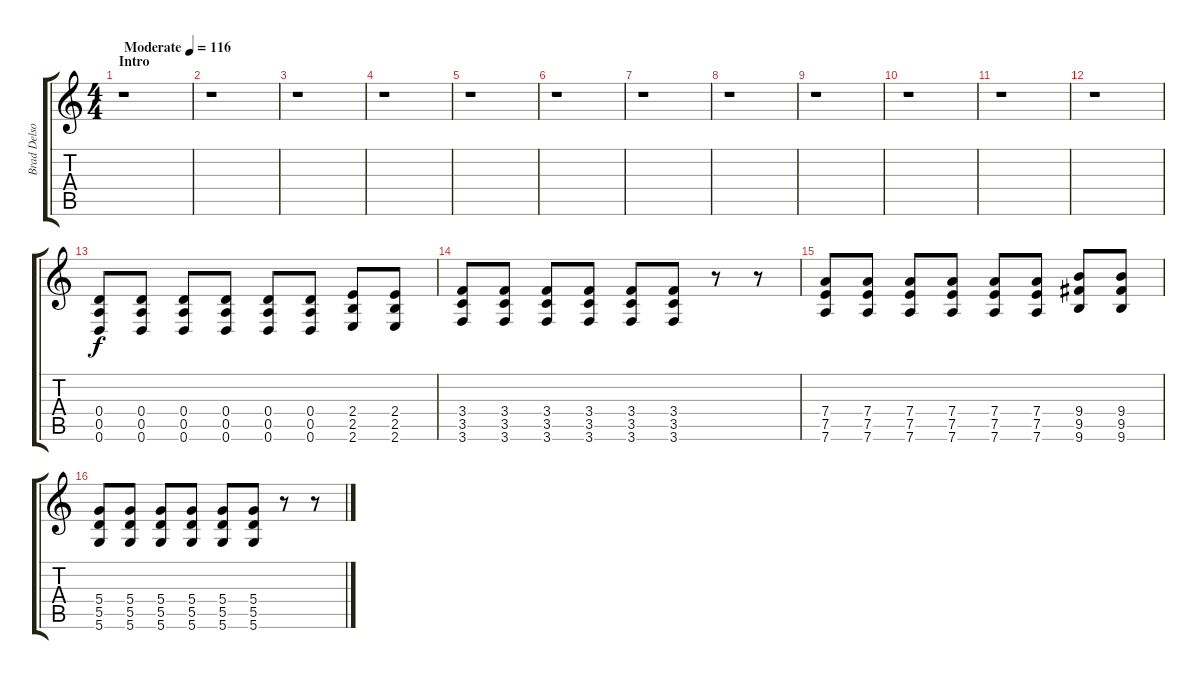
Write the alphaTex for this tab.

\track ("Brad Delson (Guitar)" "Brad Delso") {instrument distortionguitar}
\staff {score tabs}
\tuning (E4 B3 G3 D3 A2 D2) {hide}
\ts (4 4)
\section ("" "Intro")
\tempo (116 "Moderate")
\clef g2
\ks c
r.1{dy f instrument distortionguitar} |
r.1 |
r.1 |
r.1 |
r.1 |
r.1 |
r.1 |
r.1 |
r.1 |
r.1 |
r.1 |
r.1 |
(0.4 0.5 0.6).8 (0.4 0.5 0.6).8 (0.4 0.5 0.6).8 (0.4 0.5 0.6).8 (0.4 0.5 0.6).8 (0.4 0.5 0.6).8 (2.4 2.5 2.6).8 (2.4 2.5 2.6).8 |
(3.4 3.5 3.6).8 (3.4 3.5 3.6).8 (3.4 3.5 3.6).8 (3.4 3.5 3.6).8 (3.4 3.5 3.6).8 (3.4 3.5 3.6).8 r.8 r.8 |
(7.4 7.5 7.6).8 (7.4 7.5 7.6).8 (7.4 7.5 7.6).8 (7.4 7.5 7.6).8 (7.4 7.5 7.6).8 (7.4 7.5 7.6).8 (9.4 9.5 9.6).8 (9.4 9.5 9.6).8 |
(5.4 5.5 5.6).8 (5.4 5.5 5.6).8 (5.4 5.5 5.6).8 (5.4 5.5 5.6).8 (5.4 5.5 5.6).8 (5.4 5.5 5.6).8 r.8 r.8
